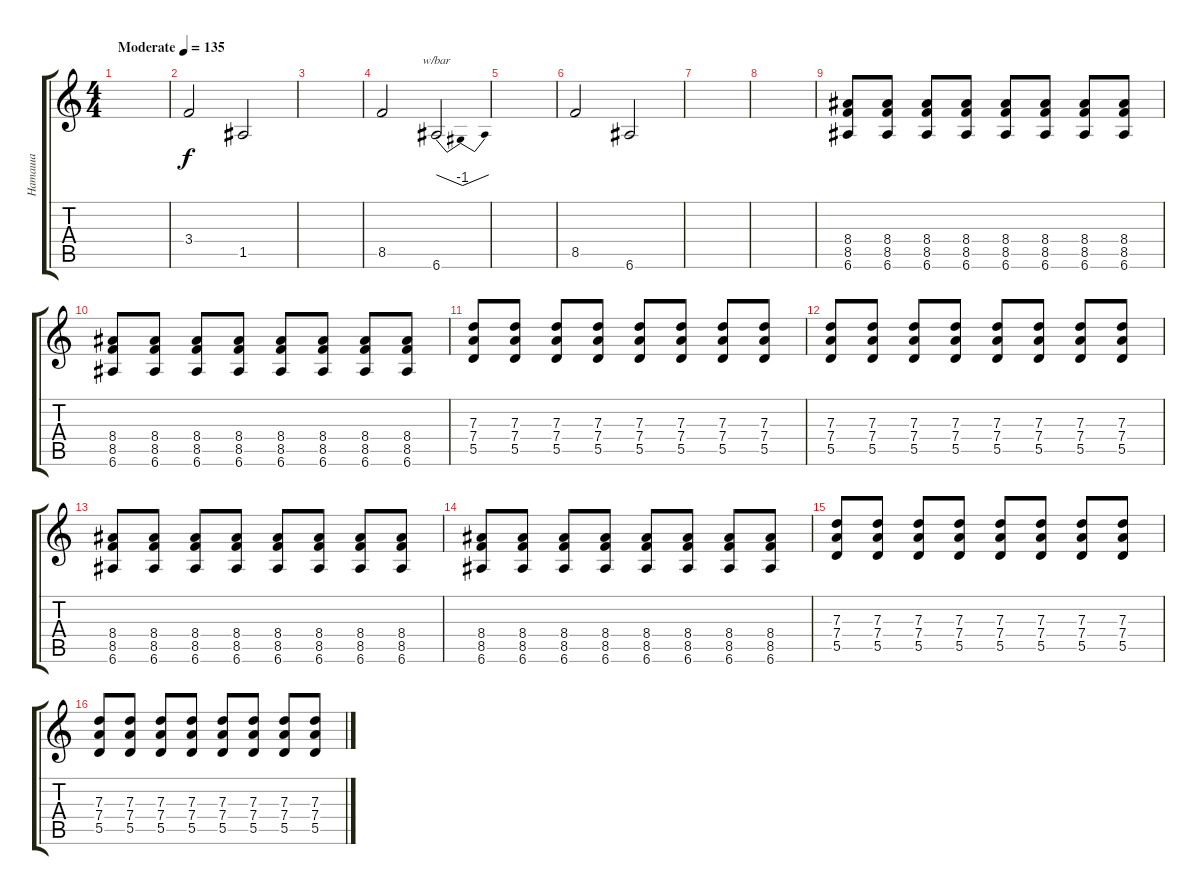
\track ("Наташа" "Наташа") {instrument overdrivenguitar}
\staff {score tabs}
\tuning (E4 B3 G3 D3 A2 E2) {hide}
\ts (4 4)
\tempo (135 "Moderate")
\clef g2
\ks c
|
3.4.2 1.5.2 |
|
8.5.2 6.6.2{tbe (dip default 0 0 30 -4 60 0)} |
|
8.5.2 6.6.2 |
|
|
(8.4 8.5 6.6).8 (8.4 8.5 6.6).8 (8.4 8.5 6.6).8 (8.4 8.5 6.6).8 (8.4 8.5 6.6).8 (8.4 8.5 6.6).8 (8.4 8.5 6.6).8 (8.4 8.5 6.6).8 |
(8.4 8.5 6.6).8 (8.4 8.5 6.6).8 (8.4 8.5 6.6).8 (8.4 8.5 6.6).8 (8.4 8.5 6.6).8 (8.4 8.5 6.6).8 (8.4 8.5 6.6).8 (8.4 8.5 6.6).8 |
(7.3 7.4 5.5).8 (7.3 7.4 5.5).8 (7.3 7.4 5.5).8 (7.3 7.4 5.5).8 (7.3 7.4 5.5).8 (7.3 7.4 5.5).8 (7.3 7.4 5.5).8 (7.3 7.4 5.5).8 |
(7.3 7.4 5.5).8 (7.3 7.4 5.5).8 (7.3 7.4 5.5).8 (7.3 7.4 5.5).8 (7.3 7.4 5.5).8 (7.3 7.4 5.5).8 (7.3 7.4 5.5).8 (7.3 7.4 5.5).8 |
(8.4 8.5 6.6).8 (8.4 8.5 6.6).8 (8.4 8.5 6.6).8 (8.4 8.5 6.6).8 (8.4 8.5 6.6).8 (8.4 8.5 6.6).8 (8.4 8.5 6.6).8 (8.4 8.5 6.6).8 |
(8.4 8.5 6.6).8 (8.4 8.5 6.6).8 (8.4 8.5 6.6).8 (8.4 8.5 6.6).8 (8.4 8.5 6.6).8 (8.4 8.5 6.6).8 (8.4 8.5 6.6).8 (8.4 8.5 6.6).8 |
(7.3 7.4 5.5).8 (7.3 7.4 5.5).8 (7.3 7.4 5.5).8 (7.3 7.4 5.5).8 (7.3 7.4 5.5).8 (7.3 7.4 5.5).8 (7.3 7.4 5.5).8 (7.3 7.4 5.5).8 |
(7.3 7.4 5.5).8 (7.3 7.4 5.5).8 (7.3 7.4 5.5).8 (7.3 7.4 5.5).8 (7.3 7.4 5.5).8 (7.3 7.4 5.5).8 (7.3 7.4 5.5).8 (7.3 7.4 5.5).8
